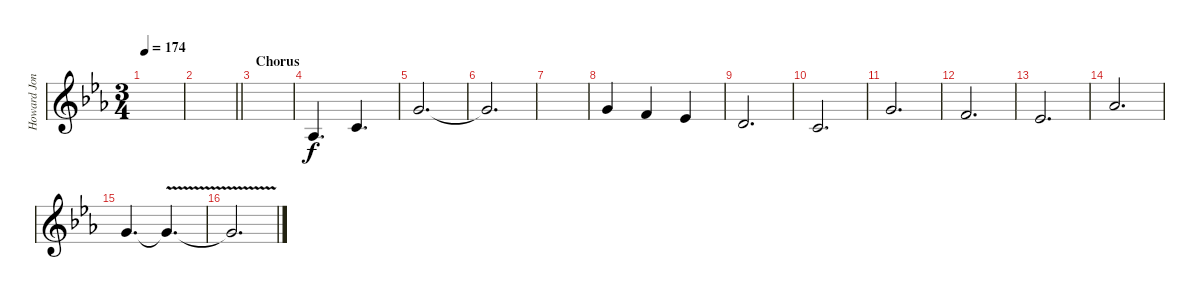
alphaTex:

\track ("Howard Jones" "Howard Jon") {instrument oboe}
\staff {score}
\tuning (E4 B3 G3 D3 A2 E2 B1) {hide}
\ts (3 4)
\tempo 174
\clef g2
\ks cminor
|
\barLineRight lightlight
|
\section ("" "Chorus")
|
1.3.4{d} 1.2.4{d} |
3.1.2{d} |
3.1{t}.2{d} |
|
3.1.4 1.1.4 4.2.4 |
3.2.2{d} |
1.2.2{d} |
3.1.2{d} |
1.1.2{d} |
4.2.2{d} |
4.1.2{d} |
3.1.4{d} 3.1{v t}.4{d} |
3.1{v t}.2{d}
